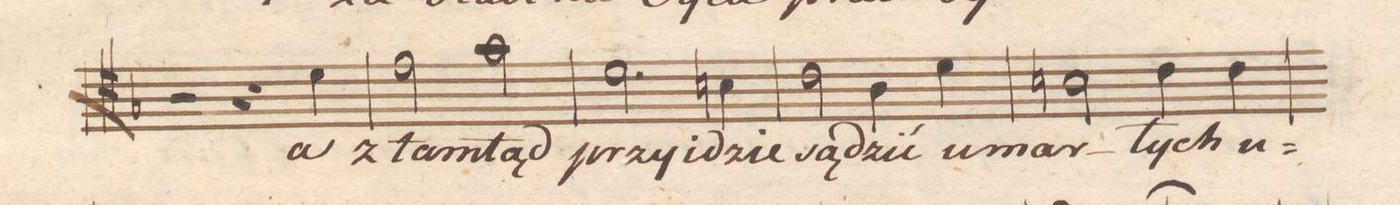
**kern	**text	**dynam
*I"Tenore	*	*
*clefC4	*	*
*k[b-]	*	*
*met(c|)	*	*
*M2/2	*	*
2r	.	.
4r	.	.
4d\	a	.
=71	=71	=71
2e\	ztam-	.
2g\	-tąd	.
=72	=72	=72
2.d\	przyi-	.
4Bn\	-dzie	.
=73	=73	=73
2c\	są-	.
4A\	-dzić	.
4d\	u-	.
=74	=74	=74
2Bn\	-mar-	.
4c\	-lych	.
4c\	u-	.
=75	=75	=75
*-	*-	*-
